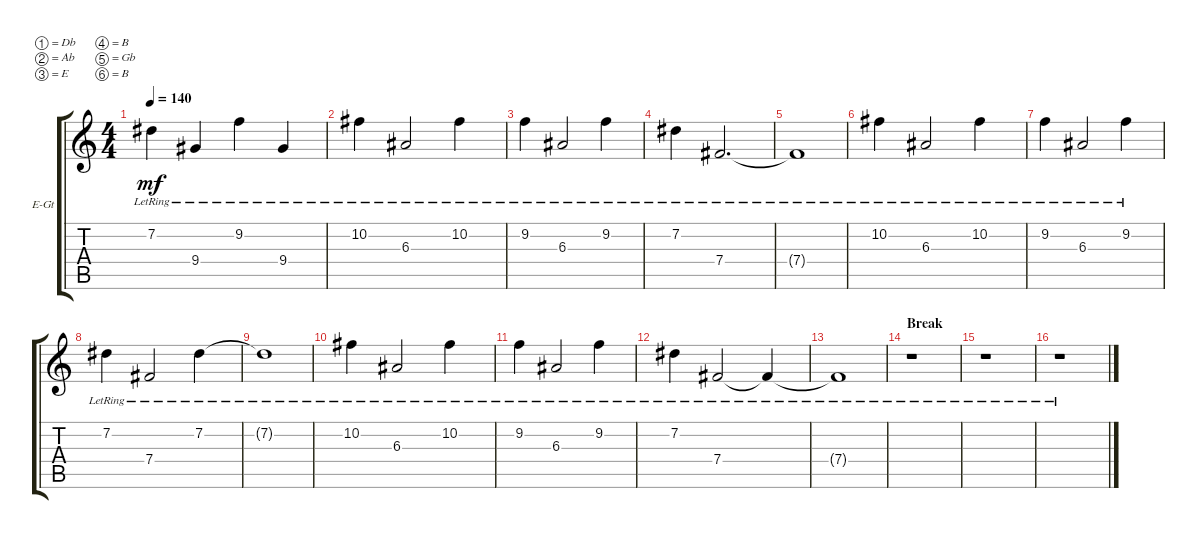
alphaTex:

\bracketExtendMode groupsimilarinstruments
\firstSystemTrackNameOrientation horizontal
\otherSystemsTrackNameOrientation horizontal
\track ("Rhythm" "E-Gt") {instrument distortionguitar}
\staff {score tabs}
\tuning (Db4 Ab3 E3 B2 Gb2 B1)
\ts (4 4)
\tempo 140
\clef g2
\ks c
7.2{lr t}.4{dy mf} 9.4{lr}.4 9.2{lr}.4 9.4{lr}.4 |
10.2{lr}.4 6.3{lr}.2 10.2{lr}.4 |
9.2{lr}.4 6.3{lr}.2 9.2{lr}.4 |
7.2{lr}.4 7.4{lr}.2{d} |
7.4{lr t}.1 |
10.2{lr}.4 6.3{lr}.2 10.2{lr}.4 |
9.2{lr}.4 6.3{lr}.2 9.2{lr}.4 |
7.2{lr}.4 7.4{lr}.2 7.2{lr}.4 |
7.2{lr t}.1 |
10.2{lr}.4 6.3{lr}.2 10.2{lr}.4 |
9.2{lr}.4 6.3{lr}.2 9.2{lr}.4 |
7.2{lr}.4 7.4{lr}.2 7.4{lr t}.4 |
7.4{lr t}.1 |
\section ("" "Break")
r.1 |
r.1 |
r.1
